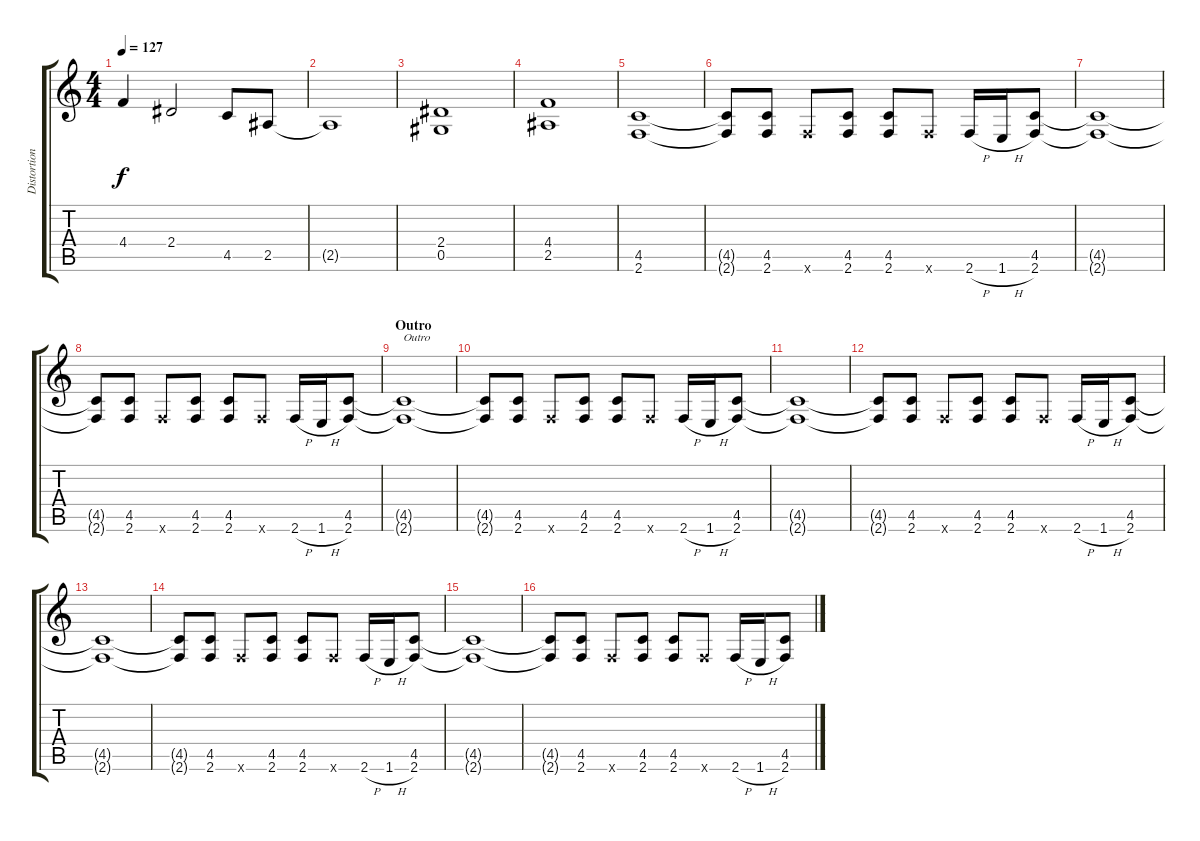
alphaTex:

\track ("Distortion Guitar" "Distortion") {instrument distortionguitar}
\staff {score tabs}
\tuning (Eb4 Bb3 Gb3 Db3 Ab2 Eb2) {hide}
\ts (4 4)
\tempo 127
\clef g2
\ks c
4.4.4{dy f} 2.4.2 4.5.8 2.5.8 |
2.5{t}.1 |
(2.4 0.5).1 |
(4.4 2.5).1 |
(4.5 2.6).1 |
(4.5{t} 2.6{t}).8 (4.5 2.6).8 2.6{x}.8 (4.5 2.6).8 (4.5 2.6).8 2.6{x}.8 2.6{h}.16 1.6{h}.16 (4.5 2.6).8 |
(4.5{t} 2.6{t}).1 |
(4.5{t} 2.6{t}).8 (4.5 2.6).8 2.6{x}.8 (4.5 2.6).8 (4.5 2.6).8 2.6{x}.8 2.6{h}.16 1.6{h}.16 (4.5 2.6).8 |
\section ("" "Outro")
(4.5{t} 2.6{t}).1{txt "Outro"} |
(4.5{t} 2.6{t}).8 (4.5 2.6).8 2.6{x}.8 (4.5 2.6).8 (4.5 2.6).8 2.6{x}.8 2.6{h}.16 1.6{h}.16 (4.5 2.6).8 |
(4.5{t} 2.6{t}).1 |
(4.5{t} 2.6{t}).8 (4.5 2.6).8 2.6{x}.8 (4.5 2.6).8 (4.5 2.6).8 2.6{x}.8 2.6{h}.16 1.6{h}.16 (4.5 2.6).8 |
(4.5{t} 2.6{t}).1 |
(4.5{t} 2.6{t}).8 (4.5 2.6).8 2.6{x}.8 (4.5 2.6).8 (4.5 2.6).8 2.6{x}.8 2.6{h}.16 1.6{h}.16 (4.5 2.6).8 |
(4.5{t} 2.6{t}).1 |
(4.5{t} 2.6{t}).8 (4.5 2.6).8 2.6{x}.8 (4.5 2.6).8 (4.5 2.6).8 2.6{x}.8 2.6{h}.16 1.6{h}.16 (4.5 2.6).8
